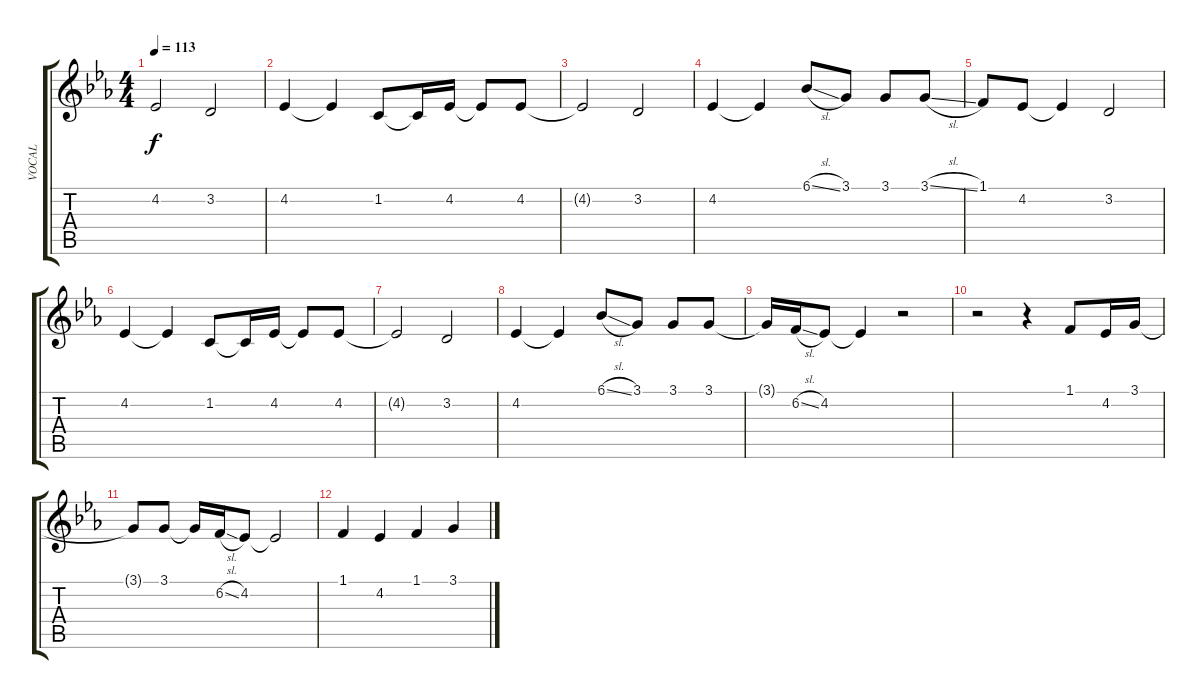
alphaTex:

\track ("VOCAL" "VOCAL") {instrument clarinet}
\staff {score tabs}
\tuning (E4 B3 G3 D3 A2 E2) {hide}
\ts (4 4)
\tempo 113
\clef g2
\ks cminor
4.2{t}.2{dy f} 3.2.2 |
4.2.4 4.2{t}.4 1.2.8 1.2{t}.16 4.2.16 4.2{t}.8 4.2.8 |
4.2{t}.2 3.2.2 |
4.2.4 4.2{t}.4 6.1{sl}.8 3.1.8 3.1.8 3.1{sl}.8 |
1.1.8 4.2.8 4.2{t}.4 3.2.2 |
4.2.4 4.2{t}.4 1.2.8 1.2{t}.16 4.2.16 4.2{t}.8 4.2.8 |
4.2{t}.2 3.2.2 |
4.2.4 4.2{t}.4 6.1{sl}.8 3.1.8 3.1.8 3.1.8 |
3.1{t}.16 6.2{sl}.16 4.2.8 4.2{t}.4 r.2 |
r.2 r.4 1.1.8 4.2.16 3.1.16 |
3.1{t}.8 3.1.8 3.1{t}.16 6.2{sl}.16 4.2.8 4.2{t}.2 |
1.1.4 4.2.4 1.1.4 3.1.4
